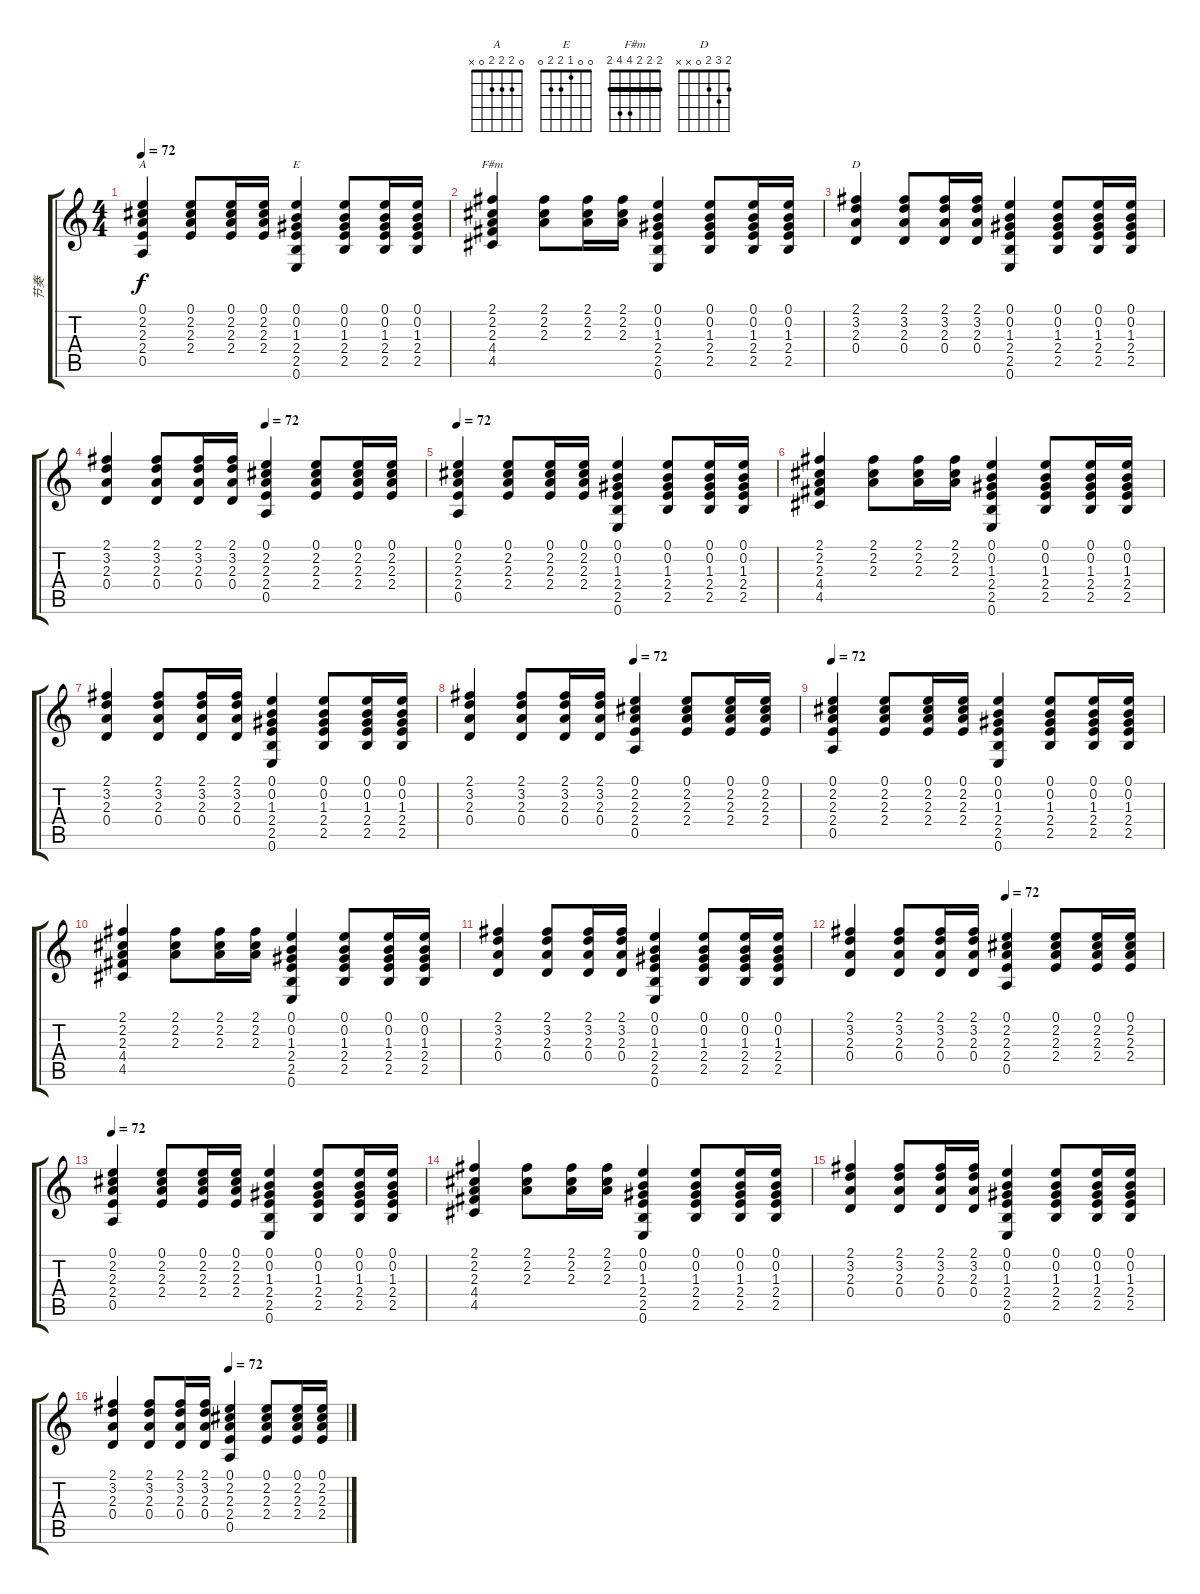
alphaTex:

\track ("节奏" "节奏") {instrument acousticguitarsteel}
\staff {score tabs}
\tuning (E4 B3 G3 D3 A2 E2) {hide}
\chord ("A" 0 2 2 2 0 x)
\chord ("E" 0 0 1 2 2 0)
\chord ("F#m" 2 2 2 4 4 2) {barre 2}
\chord ("D" 2 3 2 0 x x)
\ts (4 4)
\tempo 72
\clef g2
\ks c
(0.1 2.2 2.3 2.4 0.5).4{ch "A" dy f} (0.1 2.2 2.3 2.4).8 (0.1 2.2 2.3 2.4).16 (0.1 2.2 2.3 2.4).16 (0.1 0.2 1.3 2.4 2.5 0.6).4{ch "E"} (0.1 0.2 1.3 2.4 2.5).8 (0.1 0.2 1.3 2.4 2.5).16 (0.1 0.2 1.3 2.4 2.5).16 |
(2.1 2.2 2.3 4.4 4.5).4{ch "F#m"} (2.1 2.2 2.3).8 (2.1 2.2 2.3).16 (2.1 2.2 2.3).16 (0.1 0.2 1.3 2.4 2.5 0.6).4 (0.1 0.2 1.3 2.4 2.5).8 (0.1 0.2 1.3 2.4 2.5).16 (0.1 0.2 1.3 2.4 2.5).16 |
(2.1 3.2 2.3 0.4).4{ch "D"} (2.1 3.2 2.3 0.4).8 (2.1 3.2 2.3 0.4).16 (2.1 3.2 2.3 0.4).16 (0.1 0.2 1.3 2.4 2.5 0.6).4 (0.1 0.2 1.3 2.4 2.5).8 (0.1 0.2 1.3 2.4 2.5).16 (0.1 0.2 1.3 2.4 2.5).16 |
\tempo (72 0.5)
(2.1 3.2 2.3 0.4).4 (2.1 3.2 2.3 0.4).8 (2.1 3.2 2.3 0.4).16 (2.1 3.2 2.3 0.4).16 (0.1 2.2 2.3 2.4 0.5).4 (0.1 2.2 2.3 2.4).8 (0.1 2.2 2.3 2.4).16 (0.1 2.2 2.3 2.4).16 |
\tempo 72
(0.1 2.2 2.3 2.4 0.5).4 (0.1 2.2 2.3 2.4).8 (0.1 2.2 2.3 2.4).16 (0.1 2.2 2.3 2.4).16 (0.1 0.2 1.3 2.4 2.5 0.6).4 (0.1 0.2 1.3 2.4 2.5).8 (0.1 0.2 1.3 2.4 2.5).16 (0.1 0.2 1.3 2.4 2.5).16 |
(2.1 2.2 2.3 4.4 4.5).4 (2.1 2.2 2.3).8 (2.1 2.2 2.3).16 (2.1 2.2 2.3).16 (0.1 0.2 1.3 2.4 2.5 0.6).4 (0.1 0.2 1.3 2.4 2.5).8 (0.1 0.2 1.3 2.4 2.5).16 (0.1 0.2 1.3 2.4 2.5).16 |
(2.1 3.2 2.3 0.4).4 (2.1 3.2 2.3 0.4).8 (2.1 3.2 2.3 0.4).16 (2.1 3.2 2.3 0.4).16 (0.1 0.2 1.3 2.4 2.5 0.6).4 (0.1 0.2 1.3 2.4 2.5).8 (0.1 0.2 1.3 2.4 2.5).16 (0.1 0.2 1.3 2.4 2.5).16 |
\tempo (72 0.5)
(2.1 3.2 2.3 0.4).4 (2.1 3.2 2.3 0.4).8 (2.1 3.2 2.3 0.4).16 (2.1 3.2 2.3 0.4).16 (0.1 2.2 2.3 2.4 0.5).4 (0.1 2.2 2.3 2.4).8 (0.1 2.2 2.3 2.4).16 (0.1 2.2 2.3 2.4).16 |
\tempo 72
(0.1 2.2 2.3 2.4 0.5).4 (0.1 2.2 2.3 2.4).8 (0.1 2.2 2.3 2.4).16 (0.1 2.2 2.3 2.4).16 (0.1 0.2 1.3 2.4 2.5 0.6).4 (0.1 0.2 1.3 2.4 2.5).8 (0.1 0.2 1.3 2.4 2.5).16 (0.1 0.2 1.3 2.4 2.5).16 |
(2.1 2.2 2.3 4.4 4.5).4 (2.1 2.2 2.3).8 (2.1 2.2 2.3).16 (2.1 2.2 2.3).16 (0.1 0.2 1.3 2.4 2.5 0.6).4 (0.1 0.2 1.3 2.4 2.5).8 (0.1 0.2 1.3 2.4 2.5).16 (0.1 0.2 1.3 2.4 2.5).16 |
(2.1 3.2 2.3 0.4).4 (2.1 3.2 2.3 0.4).8 (2.1 3.2 2.3 0.4).16 (2.1 3.2 2.3 0.4).16 (0.1 0.2 1.3 2.4 2.5 0.6).4 (0.1 0.2 1.3 2.4 2.5).8 (0.1 0.2 1.3 2.4 2.5).16 (0.1 0.2 1.3 2.4 2.5).16 |
\tempo (72 0.5)
(2.1 3.2 2.3 0.4).4 (2.1 3.2 2.3 0.4).8 (2.1 3.2 2.3 0.4).16 (2.1 3.2 2.3 0.4).16 (0.1 2.2 2.3 2.4 0.5).4 (0.1 2.2 2.3 2.4).8 (0.1 2.2 2.3 2.4).16 (0.1 2.2 2.3 2.4).16 |
\tempo 72
(0.1 2.2 2.3 2.4 0.5).4 (0.1 2.2 2.3 2.4).8 (0.1 2.2 2.3 2.4).16 (0.1 2.2 2.3 2.4).16 (0.1 0.2 1.3 2.4 2.5 0.6).4 (0.1 0.2 1.3 2.4 2.5).8 (0.1 0.2 1.3 2.4 2.5).16 (0.1 0.2 1.3 2.4 2.5).16 |
(2.1 2.2 2.3 4.4 4.5).4 (2.1 2.2 2.3).8 (2.1 2.2 2.3).16 (2.1 2.2 2.3).16 (0.1 0.2 1.3 2.4 2.5 0.6).4 (0.1 0.2 1.3 2.4 2.5).8 (0.1 0.2 1.3 2.4 2.5).16 (0.1 0.2 1.3 2.4 2.5).16 |
(2.1 3.2 2.3 0.4).4 (2.1 3.2 2.3 0.4).8{txt ""} (2.1 3.2 2.3 0.4).16 (2.1 3.2 2.3 0.4).16 (0.1 0.2 1.3 2.4 2.5 0.6).4 (0.1 0.2 1.3 2.4 2.5).8 (0.1 0.2 1.3 2.4 2.5).16 (0.1 0.2 1.3 2.4 2.5).16 |
\tempo (72 0.5)
(2.1 3.2 2.3 0.4).4 (2.1 3.2 2.3 0.4).8 (2.1 3.2 2.3 0.4).16 (2.1 3.2 2.3 0.4).16 (0.1 2.2 2.3 2.4 0.5).4 (0.1 2.2 2.3 2.4).8 (0.1 2.2 2.3 2.4).16 (0.1 2.2 2.3 2.4).16
